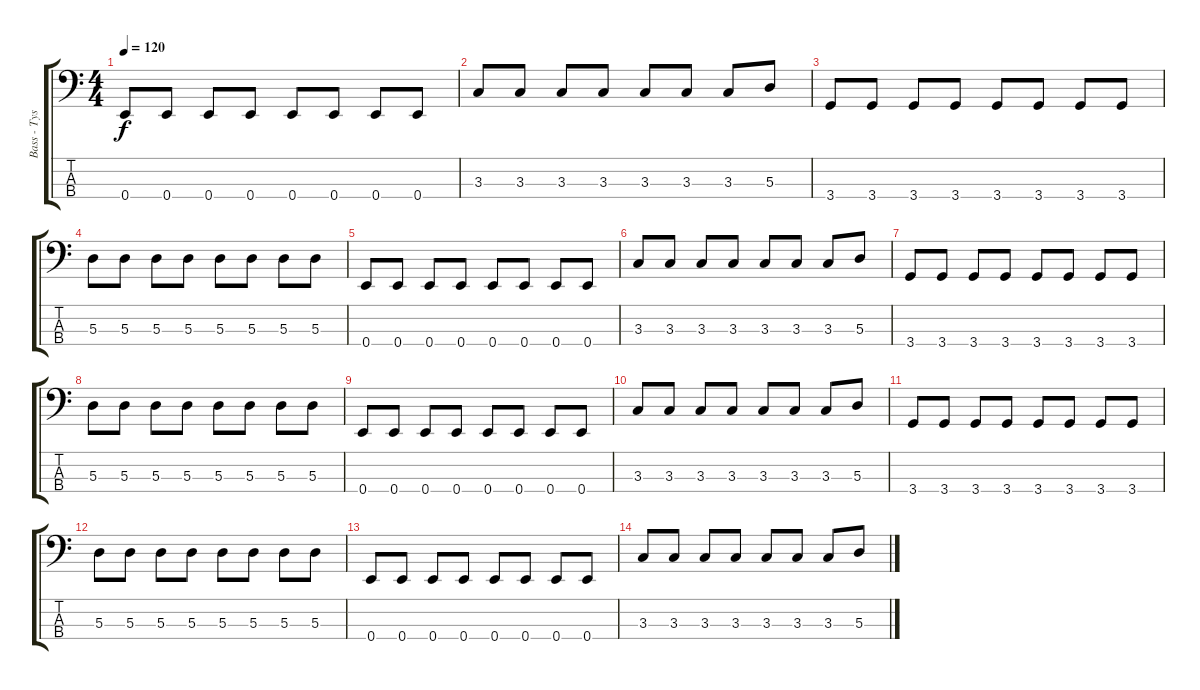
\track ("Bass - Tyson" "Bass - Tys") {instrument electricbasspick}
\staff {score tabs}
\tuning (G2 D2 A1 E1) {hide}
\ts (4 4)
\tempo 120
\clef f4
\ks c
0.4.8{dy f} 0.4.8 0.4.8 0.4.8 0.4.8 0.4.8 0.4.8 0.4.8 |
3.3.8 3.3.8 3.3.8 3.3.8 3.3.8 3.3.8 3.3.8 5.3.8 |
3.4.8 3.4.8 3.4.8 3.4.8 3.4.8 3.4.8 3.4.8 3.4.8 |
5.3.8 5.3.8 5.3.8 5.3.8 5.3.8 5.3.8 5.3.8 5.3.8 |
0.4.8 0.4.8 0.4.8 0.4.8 0.4.8 0.4.8 0.4.8 0.4.8 |
3.3.8 3.3.8 3.3.8 3.3.8 3.3.8 3.3.8 3.3.8 5.3.8 |
3.4.8 3.4.8 3.4.8 3.4.8 3.4.8 3.4.8 3.4.8 3.4.8 |
5.3.8 5.3.8 5.3.8 5.3.8 5.3.8 5.3.8 5.3.8 5.3.8 |
0.4.8 0.4.8 0.4.8 0.4.8 0.4.8 0.4.8 0.4.8 0.4.8 |
3.3.8 3.3.8 3.3.8 3.3.8 3.3.8 3.3.8 3.3.8 5.3.8 |
3.4.8 3.4.8 3.4.8 3.4.8 3.4.8 3.4.8 3.4.8 3.4.8 |
5.3.8 5.3.8 5.3.8 5.3.8 5.3.8 5.3.8 5.3.8 5.3.8 |
0.4.8 0.4.8 0.4.8 0.4.8 0.4.8 0.4.8 0.4.8 0.4.8 |
3.3.8 3.3.8 3.3.8 3.3.8 3.3.8 3.3.8 3.3.8 5.3.8
